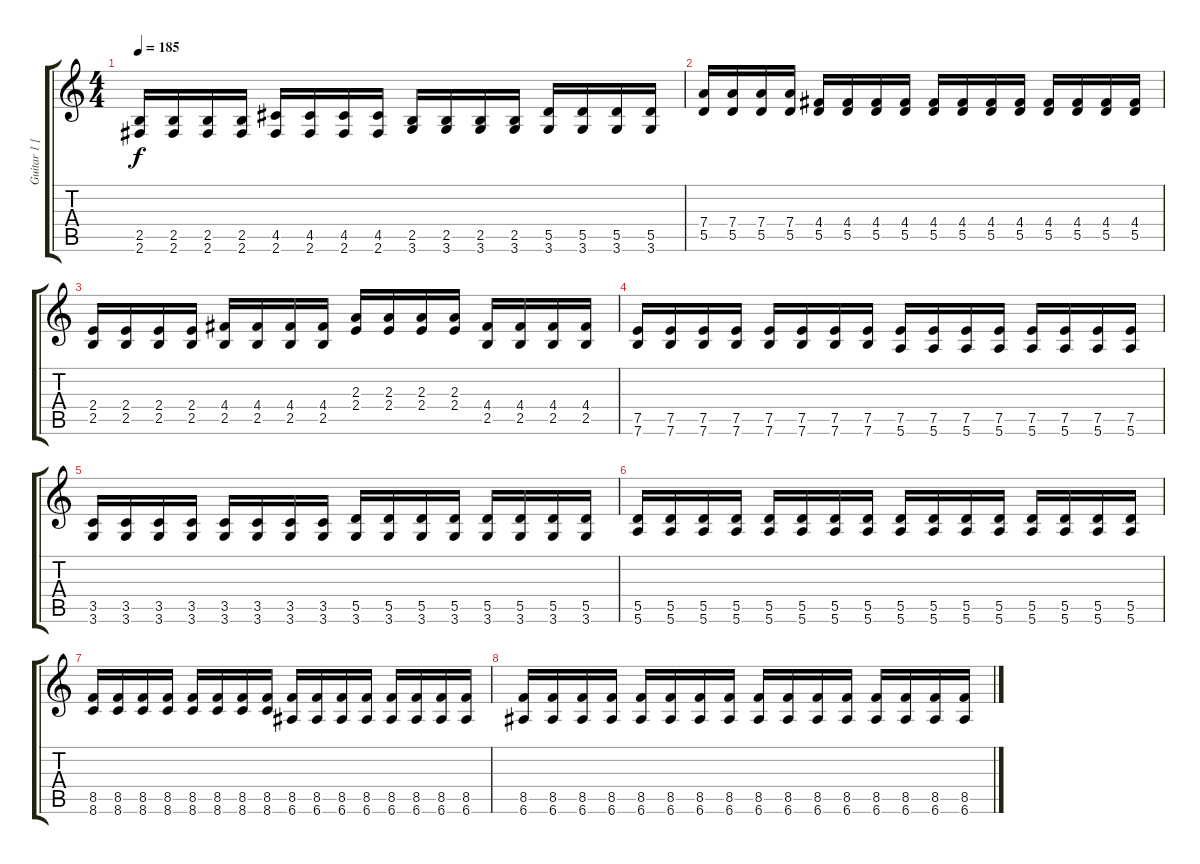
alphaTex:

\track ("Guitar 1 [Left]" "Guitar 1 [") {instrument overdrivenguitar}
\staff {score tabs}
\tuning (E4 B3 G3 D3 A2 E2) {hide}
\ts (4 4)
\tempo 185
\clef g2
\ks c
(2.5 2.6).16{dy f} (2.5 2.6).16 (2.5 2.6).16 (2.5 2.6).16 (4.5 2.6).16 (4.5 2.6).16 (4.5 2.6).16 (4.5 2.6).16 (2.5 3.6).16 (2.5 3.6).16 (2.5 3.6).16 (2.5 3.6).16 (5.5 3.6).16 (5.5 3.6).16 (5.5 3.6).16 (5.5 3.6).16 |
(7.4 5.5).16 (7.4 5.5).16 (7.4 5.5).16 (7.4 5.5).16 (4.4 5.5).16 (4.4 5.5).16 (4.4 5.5).16 (4.4 5.5).16 (4.4 5.5).16 (4.4 5.5).16 (4.4 5.5).16 (4.4 5.5).16 (4.4 5.5).16 (4.4 5.5).16 (4.4 5.5).16 (4.4 5.5).16 |
(2.4 2.5).16 (2.4 2.5).16 (2.4 2.5).16 (2.4 2.5).16 (4.4 2.5).16 (4.4 2.5).16 (4.4 2.5).16 (4.4 2.5).16 (2.3 2.4).16 (2.3 2.4).16 (2.3 2.4).16 (2.3 2.4).16 (4.4 2.5).16 (4.4 2.5).16 (4.4 2.5).16 (4.4 2.5).16 |
(7.5 7.6).16 (7.5 7.6).16 (7.5 7.6).16 (7.5 7.6).16 (7.5 7.6).16 (7.5 7.6).16 (7.5 7.6).16 (7.5 7.6).16 (7.5 5.6).16 (7.5 5.6).16 (7.5 5.6).16 (7.5 5.6).16 (7.5 5.6).16 (7.5 5.6).16 (7.5 5.6).16 (7.5 5.6).16 |
(3.5 3.6).16 (3.5 3.6).16 (3.5 3.6).16 (3.5 3.6).16 (3.5 3.6).16 (3.5 3.6).16 (3.5 3.6).16 (3.5 3.6).16 (5.5 3.6).16 (5.5 3.6).16 (5.5 3.6).16 (5.5 3.6).16 (5.5 3.6).16 (5.5 3.6).16 (5.5 3.6).16 (5.5 3.6).16 |
(5.5 5.6).16 (5.5 5.6).16 (5.5 5.6).16 (5.5 5.6).16 (5.5 5.6).16 (5.5 5.6).16 (5.5 5.6).16 (5.5 5.6).16 (5.5 5.6).16 (5.5 5.6).16 (5.5 5.6).16 (5.5 5.6).16 (5.5 5.6).16 (5.5 5.6).16 (5.5 5.6).16 (5.5 5.6).16 |
(8.5 8.6).16 (8.5 8.6).16 (8.5 8.6).16 (8.5 8.6).16 (8.5 8.6).16 (8.5 8.6).16 (8.5 8.6).16 (8.5 8.6).16 (8.5 6.6).16 (8.5 6.6).16 (8.5 6.6).16 (8.5 6.6).16 (8.5 6.6).16 (8.5 6.6).16 (8.5 6.6).16 (8.5 6.6).16 |
(8.5 6.6).16 (8.5 6.6).16 (8.5 6.6).16 (8.5 6.6).16 (8.5 6.6).16 (8.5 6.6).16 (8.5 6.6).16 (8.5 6.6).16 (8.5 6.6).16 (8.5 6.6).16 (8.5 6.6).16 (8.5 6.6).16 (8.5 6.6).16 (8.5 6.6).16 (8.5 6.6).16 (8.5 6.6).16
